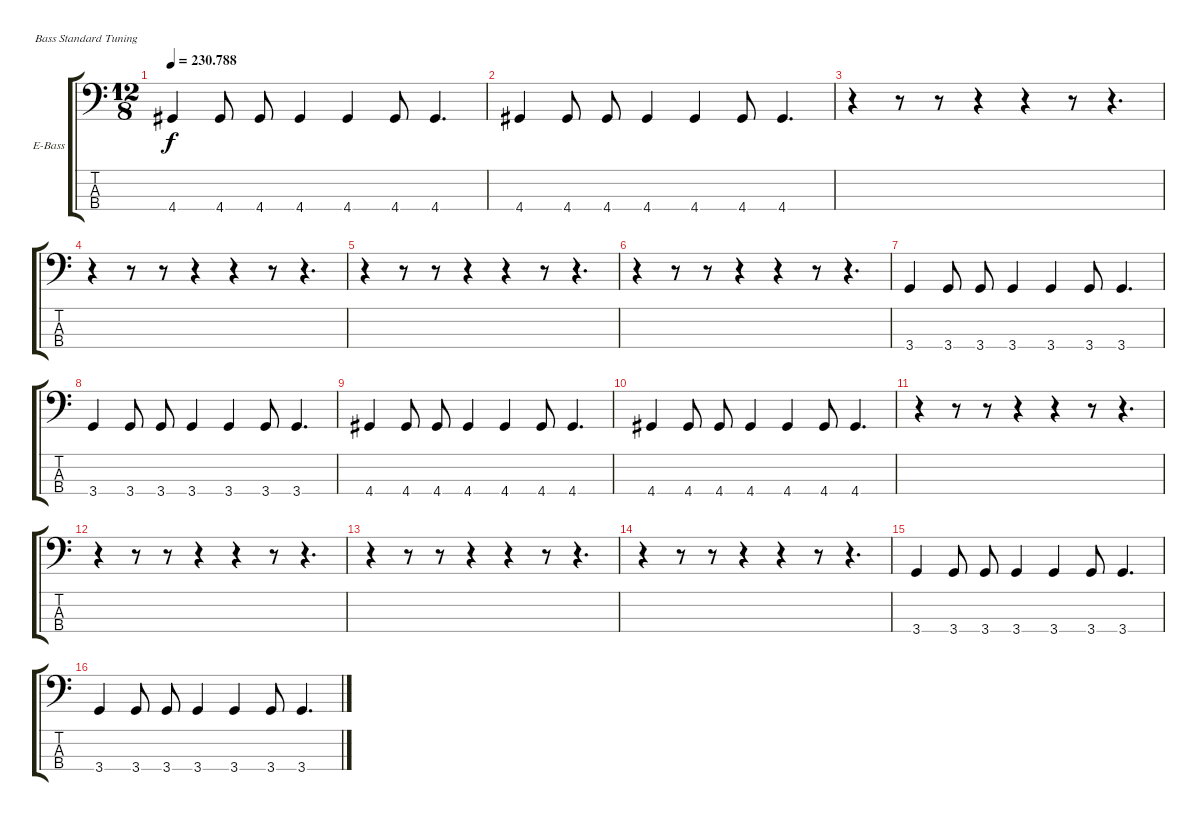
\bracketExtendMode groupsimilarinstruments
\firstSystemTrackNameOrientation horizontal
\otherSystemsTrackNameOrientation horizontal
\track ("Бас" "E-Bass") {instrument electricbassfinger}
\staff {score tabs}
\tuning (G2 D2 A1 E1)
\ts (12 8)
\tempo
230.788
\accidentals auto
\clef f4
\ottava regular
\simile none
\ks c
4.4.4{dy f} 4.4.8 4.4.8 4.4.4 4.4.4 4.4.8 4.4.4{d} |
4.4.4 4.4.8 4.4.8 4.4.4 4.4.4 4.4.8 4.4.4{d} |
r.4 r.8 r.8 r.4 r.4 r.8 r.4{d} |
r.4 r.8 r.8 r.4 r.4 r.8 r.4{d} |
r.4 r.8 r.8 r.4 r.4 r.8 r.4{d} |
r.4 r.8 r.8 r.4 r.4 r.8 r.4{d} |
3.4.4 3.4.8 3.4.8 3.4.4 3.4.4 3.4.8 3.4.4{d} |
3.4.4 3.4.8 3.4.8 3.4.4 3.4.4 3.4.8 3.4.4{d} |
4.4.4 4.4.8 4.4.8 4.4.4 4.4.4 4.4.8 4.4.4{d} |
4.4.4 4.4.8 4.4.8 4.4.4 4.4.4 4.4.8 4.4.4{d} |
r.4 r.8 r.8 r.4 r.4 r.8 r.4{d} |
r.4 r.8 r.8 r.4 r.4 r.8 r.4{d} |
r.4 r.8 r.8 r.4 r.4 r.8 r.4{d} |
r.4 r.8 r.8 r.4 r.4 r.8 r.4{d} |
3.4.4 3.4.8 3.4.8 3.4.4 3.4.4 3.4.8 3.4.4{d} |
3.4.4 3.4.8 3.4.8 3.4.4 3.4.4 3.4.8 3.4.4{d}
